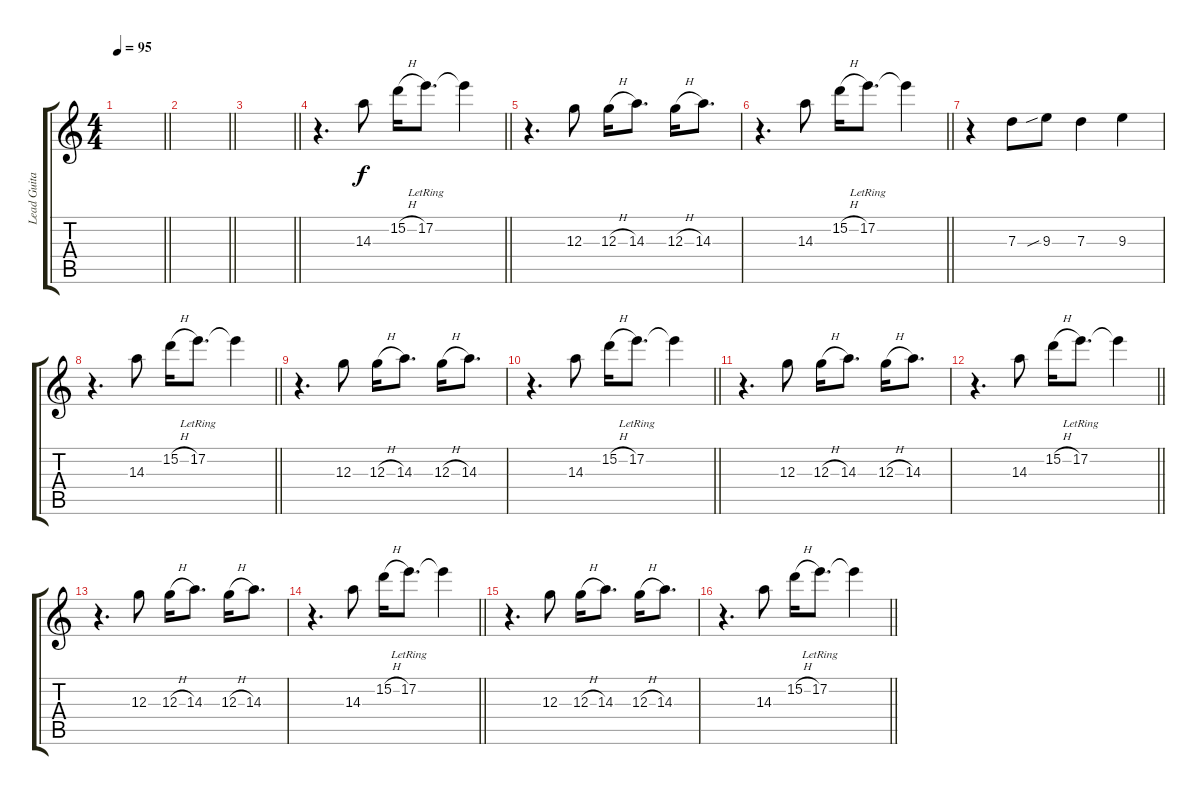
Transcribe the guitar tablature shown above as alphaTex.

\track ("Lead Guitar" "Lead Guita") {instrument electricguitarjazz}
\staff {score tabs}
\tuning (E4 B3 G3 D3 A2 E2) {hide}
\ts (4 4)
\tempo 95
\clef g2
\barLineRight lightlight
\ks c
|
\barLineRight lightlight
|
\barLineRight lightlight
|
\barLineRight lightlight
r.4{d} 14.3.8 15.2{h}.16 17.2{lr}.8{d} 17.2{t}.4 |
r.4{d} 12.3.8 12.3{h}.16 14.3.8{d} 12.3{h}.16 14.3.8{d} |
\barLineRight lightlight
r.4{d} 14.3.8 15.2{h}.16 17.2{lr}.8{d} 17.2{t}.4 |
r.4 7.3.8 9.3{sib}.8 7.3.4 9.3.4 |
\barLineRight lightlight
r.4{d} 14.3.8 15.2{h}.16 17.2{lr}.8{d} 17.2{t}.4 |
r.4{d} 12.3.8 12.3{h}.16 14.3.8{d} 12.3{h}.16 14.3.8{d} |
\barLineRight lightlight
r.4{d} 14.3.8 15.2{h}.16 17.2{lr}.8{d} 17.2{t}.4 |
r.4{d} 12.3.8 12.3{h}.16 14.3.8{d} 12.3{h}.16 14.3.8{d} |
\barLineRight lightlight
r.4{d} 14.3.8 15.2{h}.16 17.2{lr}.8{d} 17.2{t}.4 |
r.4{d} 12.3.8 12.3{h}.16 14.3.8{d} 12.3{h}.16 14.3.8{d} |
\barLineRight lightlight
r.4{d} 14.3.8 15.2{h}.16 17.2{lr}.8{d} 17.2{t}.4 |
r.4{d} 12.3.8 12.3{h}.16 14.3.8{d} 12.3{h}.16 14.3.8{d} |
\barLineRight lightlight
r.4{d} 14.3.8 15.2{h}.16 17.2{lr}.8{d} 17.2{t}.4
